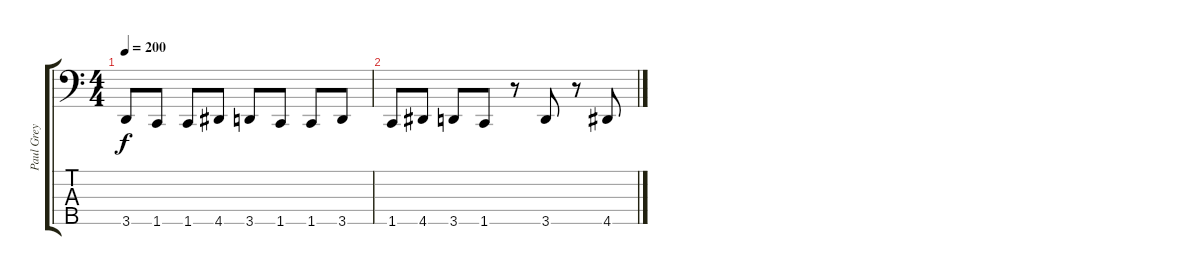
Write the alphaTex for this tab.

\track ("Paul Grey" "Paul Grey") {instrument electricbasspick}
\staff {score tabs}
\tuning (A2 E2 B1 Gb1 B0) {hide}
\ts (4 4)
\tempo 200
\clef f4
\ks c
3.5.8{dy f} 1.5.8 1.5.8 4.5.8 3.5.8 1.5.8 1.5.8 3.5.8 |
1.5.8 4.5.8 3.5.8 1.5.8 r.8 3.5.8 r.8 4.5.8
